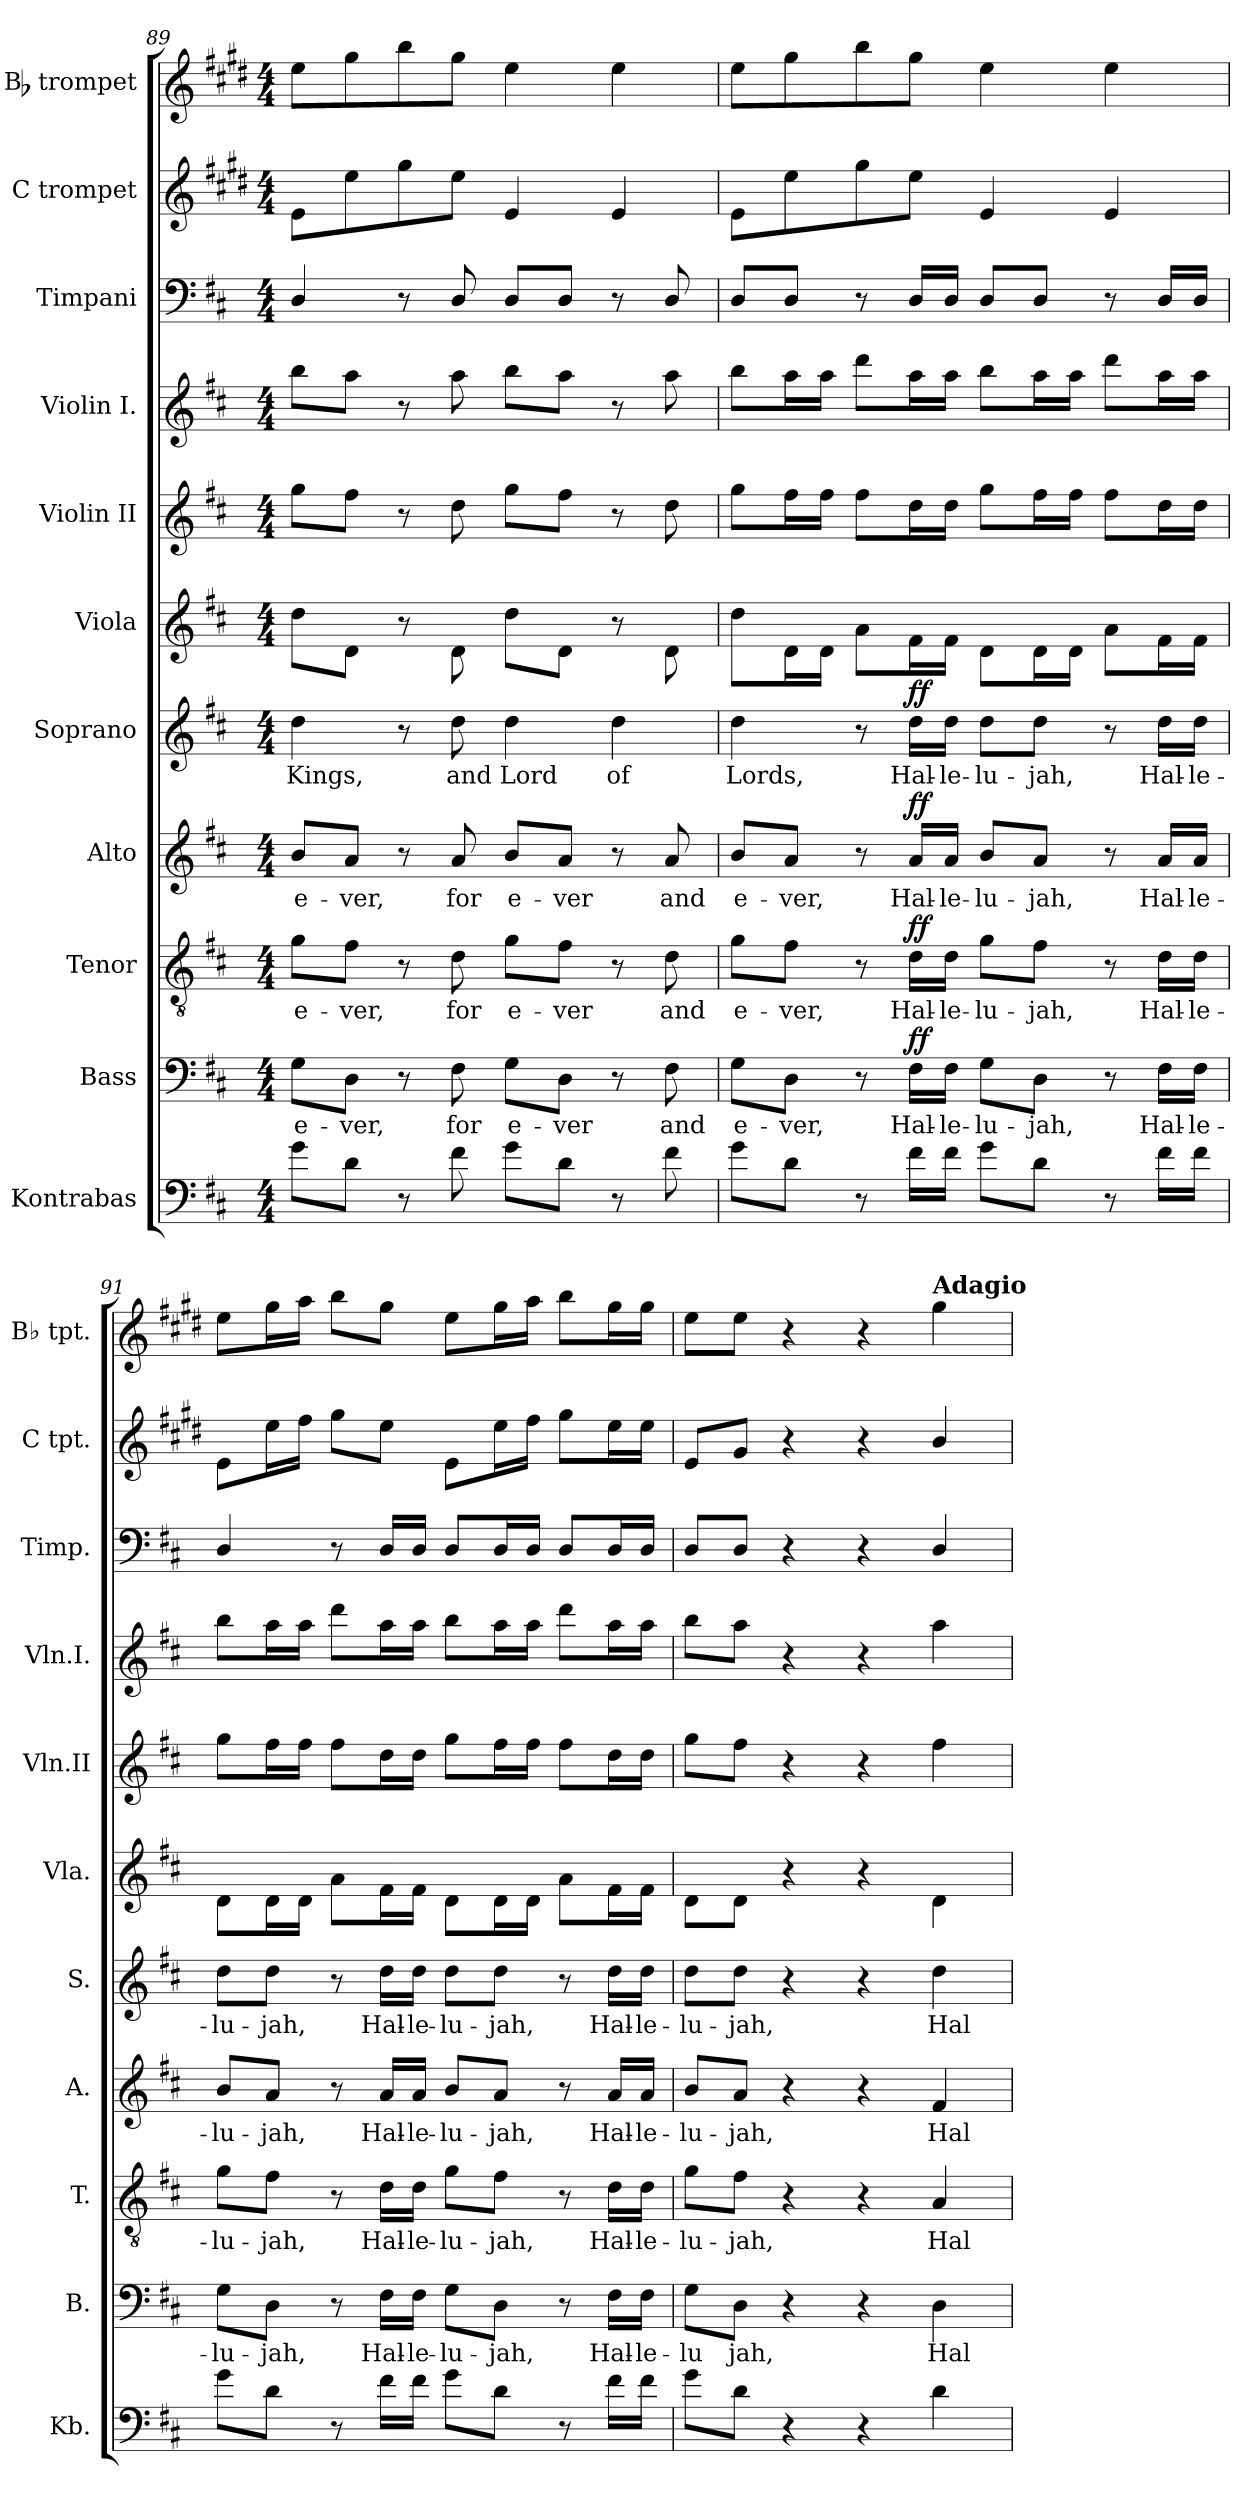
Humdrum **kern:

**kern	**kern	**text	**dynam	**kern	**text	**dynam	**kern	**text	**dynam	**kern	**text	**dynam	**kern	**kern	**kern	**kern	**kern	**kern
*part11	*part10	*part10	*part10	*part9	*part9	*part9	*part8	*part8	*part8	*part7	*part7	*part7	*part6	*part5	*part4	*part3	*part2	*part1
*staff11	*staff10	*staff10	*staff10	*staff9	*staff9	*staff9	*staff8	*staff8	*staff8	*staff7	*staff7	*staff7	*staff6	*staff5	*staff4	*staff3	*staff2	*staff1
*I"Kontrabas	*I"Bass	*	*	*I"Tenor	*	*	*I"Alto	*	*	*I"Soprano	*	*	*I"Viola	*I"Violin II	*I"Violin I.	*I"Timpani	*I"C trompet	*I"Bb trompet
*I'Kb.	*I'B.	*	*	*I'T.	*	*	*I'A.	*	*	*I'S.	*	*	*I'Vla.	*I'Vln.II	*I'Vln.I.	*I'Timp.	*I'C tpt.	*I'Bb tpt.
*clefF4	*clefF4	*	*	*clefGv2	*	*	*clefG2	*	*	*clefG2	*	*	*clefG2	*clefG2	*clefG2	*clefF4	*clefG2	*clefG2
*ITrd7c12	*	*	*	*	*	*	*	*	*	*	*	*	*	*	*	*	*ITrd1c2	*ITrd1c2
*k[f#c#]	*k[f#c#]	*	*	*k[f#c#]	*	*	*k[f#c#]	*	*	*k[f#c#]	*	*	*k[f#c#]	*k[f#c#]	*k[f#c#]	*k[f#c#]	*k[f#c#]	*k[f#c#]
*M4/4	*M4/4	*	*	*M4/4	*	*	*M4/4	*	*	*M4/4	*	*	*M4/4	*M4/4	*M4/4	*M4/4	*M4/4	*M4/4
=89	=89	=89	=89	=89	=89	=89	=89	=89	=89	=89	=89	=89	=89	=89	=89	=89	=89	=89
!	!	!LO:LY:b	!	!	!LO:LY:b	!	!	!LO:LY:b	!	!	!LO:LY:b	!	!	!	!	!	!	!
8G\L	8G\L	e-	.	8g\L	e-	.	8b/L	e-	.	4dd\	Kings,	.	8dd\L	8gg\L	8bb\L	4D/	8d\L	8dd\L
!	!	!LO:LY:b	!	!	!LO:LY:b	!	!	!LO:LY:b	!	!	!	!	!	!	!	!	!	!
8D\J	8D\J	-ver,	.	8f#\J	-ver,	.	8a/J	-ver,	.	.	.	.	8d\J	8ff#\J	8aa\J	.	8dd\	8ff#\
8r	8r	.	.	8r	.	.	8r	.	.	8r	.	.	8r	8r	8r	8r	8ff#\	8aa\
!	!	!LO:LY:b	!	!	!LO:LY:b	!	!	!LO:LY:b	!	!	!LO:LY:b	!	!	!	!	!	!	!
8F#\	8F#\	for	.	8d\	for	.	8a/	for	.	8dd\	and	.	8d\	8dd\	8aa\	8D/	8dd\J	8ff#\J
!	!	!LO:LY:b	!	!	!LO:LY:b	!	!	!LO:LY:b	!	!	!LO:LY:b	!	!	!	!	!	!	!
8G\L	8G\L	e-	.	8g\L	e-	.	8b/L	e-	.	4dd\	Lord	.	8dd\L	8gg\L	8bb\L	8D/L	4d/	4dd\
!	!	!LO:LY:b	!	!	!LO:LY:b	!	!	!LO:LY:b	!	!	!	!	!	!	!	!	!	!
8D\J	8D\J	-ver	.	8f#\J	-ver	.	8a/J	-ver	.	.	.	.	8d\J	8ff#\J	8aa\J	8D/J	.	.
!	!	!	!	!	!	!	!	!	!	!	!LO:LY:b	!	!	!	!	!	!	!
8r	8r	.	.	8r	.	.	8r	.	.	4dd\	of	.	8r	8r	8r	8r	4d/	4dd\
!	!	!LO:LY:b	!	!	!LO:LY:b	!	!	!LO:LY:b	!	!	!	!	!	!	!	!	!	!
8F#\	8F#\	and	.	8d\	and	.	8a/	and	.	.	.	.	8d\	8dd\	8aa\	8D/	.	.
!!LO:PB:g=z
=90	=90	=90	=90	=90	=90	=90	=90	=90	=90	=90	=90	=90	=90	=90	=90	=90	=90	=90
!	!	!LO:LY:b	!	!	!LO:LY:b	!	!	!LO:LY:b	!	!	!LO:LY:b	!	!	!	!	!	!	!
8G\L	8G\L	e-	.	8g\L	e-	.	8b/L	e-	.	4dd\	Lords,	.	8dd\L	8gg\L	8bb\L	8D/L	8d\L	8dd\L
!	!	!LO:LY:b	!	!	!LO:LY:b	!	!	!LO:LY:b	!	!	!	!	!	!	!	!	!	!
8D\J	8D\J	-ver,	.	8f#\J	-ver,	.	8a/J	-ver,	.	.	.	.	16d\L	16ff#\L	16aa\L	8D/J	8dd\	8ff#\
.	.	.	.	.	.	.	.	.	.	.	.	.	16d\JJ	16ff#\JJ	16aa\JJ	.	.	.
8r	8r	.	.	8r	.	.	8r	.	.	8r	.	.	8a\L	8ff#\L	8ddd\L	8r	8ff#\	8aa\
!	!	!LO:LY:b	!LO:DY:a	!	!LO:LY:b	!LO:DY:b	!	!LO:LY:b	!LO:DY:a	!	!LO:LY:b	!LO:DY:a	!	!	!	!	!	!
16F#\LL	16F#\LL	Hal-	ff	16d\LL	Hal-	ff	16a/LL	Hal-	ff	16dd\LL	Hal-	ff	16f#\L	16dd\L	16aa\L	16D/LL	8dd\J	8ff#\J
!	!	!LO:LY:b	!	!	!LO:LY:b	!	!	!LO:LY:b	!	!	!LO:LY:b	!	!	!	!	!	!	!
16F#\JJ	16F#\JJ	-le-	.	16d\JJ	-le-	.	16a/JJ	-le-	.	16dd\JJ	-le-	.	16f#\JJ	16dd\JJ	16aa\JJ	16D/JJ	.	.
!	!	!LO:LY:b	!	!	!LO:LY:b	!	!	!LO:LY:b	!	!	!LO:LY:b	!	!	!	!	!	!	!
8G\L	8G\L	-lu-	.	8g\L	-lu-	.	8b/L	-lu-	.	8dd\L	-lu-	.	8d\L	8gg\L	8bb\L	8D/L	4d/	4dd\
!	!	!LO:LY:b	!	!	!LO:LY:b	!	!	!LO:LY:b	!	!	!LO:LY:b	!	!	!	!	!	!	!
8D\J	8D\J	-jah,	.	8f#\J	-jah,	.	8a/J	-jah,	.	8dd\J	-jah,	.	16d\L	16ff#\L	16aa\L	8D/J	.	.
.	.	.	.	.	.	.	.	.	.	.	.	.	16d\JJ	16ff#\JJ	16aa\JJ	.	.	.
8r	8r	.	.	8r	.	.	8r	.	.	8r	.	.	8a\L	8ff#\L	8ddd\L	8r	4d/	4dd\
!	!	!LO:LY:b	!	!	!LO:LY:b	!	!	!LO:LY:b	!	!	!LO:LY:b	!	!	!	!	!	!	!
16F#\LL	16F#\LL	Hal-	.	16d\LL	Hal-	.	16a/LL	Hal-	.	16dd\LL	Hal-	.	16f#\L	16dd\L	16aa\L	16D/LL	.	.
!	!	!LO:LY:b	!	!	!LO:LY:b	!	!	!LO:LY:b	!	!	!LO:LY:b	!	!	!	!	!	!	!
16F#\JJ	16F#\JJ	-le-	.	16d\JJ	-le-	.	16a/JJ	-le-	.	16dd\JJ	-le-	.	16f#\JJ	16dd\JJ	16aa\JJ	16D/JJ	.	.
=91	=91	=91	=91	=91	=91	=91	=91	=91	=91	=91	=91	=91	=91	=91	=91	=91	=91	=91
!	!	!LO:LY:b	!	!	!LO:LY:b	!	!	!LO:LY:b	!	!	!LO:LY:b	!	!	!	!	!	!	!
8G\L	8G\L	-lu-	.	8g\L	-lu-	.	8b/L	-lu-	.	8dd\L	-lu-	.	8d\L	8gg\L	8bb\L	4D/	8d\L	8dd\L
!	!	!LO:LY:b	!	!	!LO:LY:b	!	!	!LO:LY:b	!	!	!LO:LY:b	!	!	!	!	!	!	!
8D\J	8D\J	-jah,	.	8f#\J	-jah,	.	8a/J	-jah,	.	8dd\J	-jah,	.	16d\L	16ff#\L	16aa\L	.	16dd\L	16ff#\L
.	.	.	.	.	.	.	.	.	.	.	.	.	16d\JJ	16ff#\JJ	16aa\JJ	.	16ee\JJ	16gg\JJ
8r	8r	.	.	8r	.	.	8r	.	.	8r	.	.	8a\L	8ff#\L	8ddd\L	8r	8ff#\L	8aa\L
!	!	!LO:LY:b	!	!	!LO:LY:b	!	!	!LO:LY:b	!	!	!LO:LY:b	!	!	!	!	!	!	!
16F#\LL	16F#\LL	Hal-	.	16d\LL	Hal-	.	16a/LL	Hal-	.	16dd\LL	Hal-	.	16f#\L	16dd\L	16aa\L	16D/LL	8dd\J	8ff#\J
!	!	!LO:LY:b	!	!	!LO:LY:b	!	!	!LO:LY:b	!	!	!LO:LY:b	!	!	!	!	!	!	!
16F#\JJ	16F#\JJ	-le-	.	16d\JJ	-le-	.	16a/JJ	-le-	.	16dd\JJ	-le-	.	16f#\JJ	16dd\JJ	16aa\JJ	16D/JJ	.	.
!	!	!LO:LY:b	!	!	!LO:LY:b	!	!	!LO:LY:b	!	!	!LO:LY:b	!	!	!	!	!	!	!
8G\L	8G\L	-lu-	.	8g\L	-lu-	.	8b/L	-lu-	.	8dd\L	-lu-	.	8d\L	8gg\L	8bb\L	8D/L	8d\L	8dd\L
!	!	!LO:LY:b	!	!	!LO:LY:b	!	!	!LO:LY:b	!	!	!LO:LY:b	!	!	!	!	!	!	!
8D\J	8D\J	-jah,	.	8f#\J	-jah,	.	8a/J	-jah,	.	8dd\J	-jah,	.	16d\L	16ff#\L	16aa\L	16D/L	16dd\L	16ff#\L
.	.	.	.	.	.	.	.	.	.	.	.	.	16d\JJ	16ff#\JJ	16aa\JJ	16D/JJ	16ee\JJ	16gg\JJ
8r	8r	.	.	8r	.	.	8r	.	.	8r	.	.	8a\L	8ff#\L	8ddd\L	8D/L	8ff#\L	8aa\L
!	!	!LO:LY:b	!	!	!LO:LY:b	!	!	!LO:LY:b	!	!	!LO:LY:b	!	!	!	!	!	!	!
16F#\LL	16F#\LL	Hal-	.	16d\LL	Hal-	.	16a/LL	Hal-	.	16dd\LL	Hal-	.	16f#\L	16dd\L	16aa\L	16D/L	16dd\L	16ff#\L
!	!	!LO:LY:b	!	!	!LO:LY:b	!	!	!LO:LY:b	!	!	!LO:LY:b	!	!	!	!	!	!	!
16F#\JJ	16F#\JJ	-le-	.	16d\JJ	-le-	.	16a/JJ	-le-	.	16dd\JJ	-le-	.	16f#\JJ	16dd\JJ	16aa\JJ	16D/JJ	16dd\JJ	16ff#\JJ
=92	=92	=92	=92	=92	=92	=92	=92	=92	=92	=92	=92	=92	=92	=92	=92	=92	=92	=92
!	!	!LO:LY:b	!	!	!LO:LY:b	!	!	!LO:LY:b	!	!	!LO:LY:b	!	!	!	!	!	!	!
8G\L	8G\L	-lu	.	8g\L	-lu-	.	8b/L	-lu-	.	8dd\L	-lu-	.	8d\L	8gg\L	8bb\L	8D/L	8d/L	8dd\L
!	!	!LO:LY:b	!	!	!LO:LY:b	!	!	!LO:LY:b	!	!	!LO:LY:b	!	!	!	!	!	!	!
8D\J	8D\J	jah,	.	8f#\J	-jah,	.	8a/J	-jah,	.	8dd\J	-jah,	.	8d\J	8ff#\J	8aa\J	8D/J	8f#/J	8dd\J
4r	4r	.	.	4r	.	.	4r	.	.	4r	.	.	4r	4r	4r	4r	4r	4r
4r	4r	.	.	4r	.	.	4r	.	.	4r	.	.	4r	4r	4r	4r	4r	4r
!	!	!	!	!	!	!	!	!	!	!	!	!	!	!	!	!	!	!LO:TX:a:B:t=Adagio
!	!	!LO:LY:b	!	!	!LO:LY:b	!	!	!LO:LY:b	!	!	!LO:LY:b	!	!	!	!	!	!	!
4D\	4D\	Hal-	.	4A/	Hal-	.	4f#/	Hal-	.	4dd\	Hal-	.	4d\	4ff#\	4aa\	4D/	4a/	4ff#\
=	=	=	=	=	=	=	=	=	=	=	=	=	=	=	=	=	=	=
*-	*-	*-	*-	*-	*-	*-	*-	*-	*-	*-	*-	*-	*-	*-	*-	*-	*-	*-
